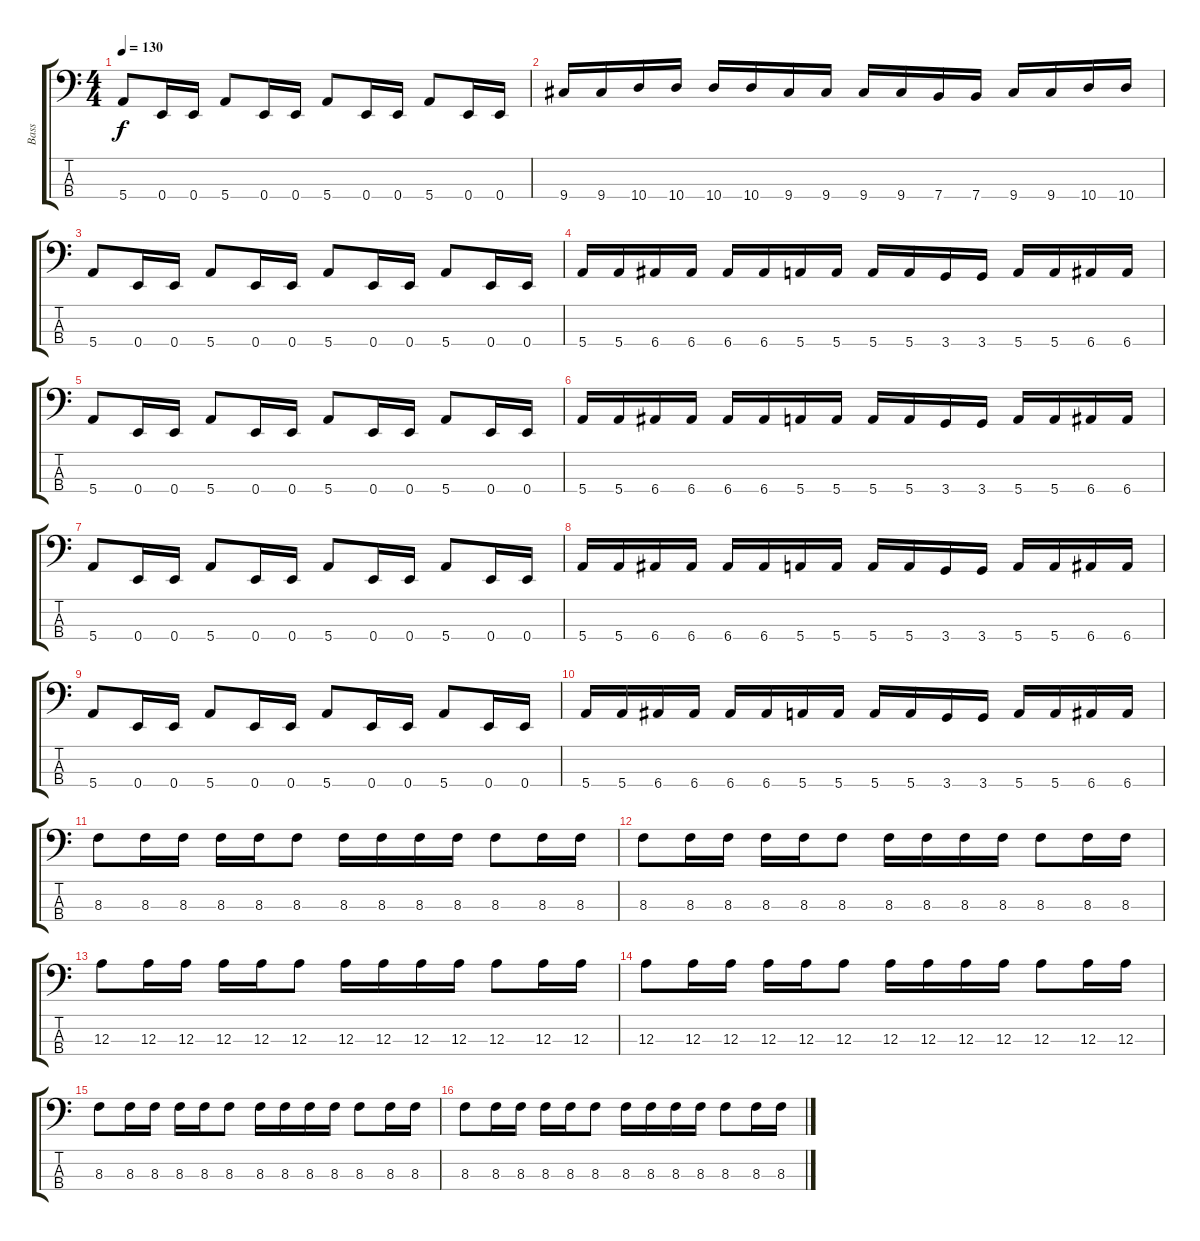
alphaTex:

\track ("Bass" "Bass") {instrument electricbasspick}
\staff {score tabs}
\tuning (G2 D2 A1 E1) {hide}
\ts (4 4)
\tempo 130
\clef f4
\ks c
5.4.8{dy f} 0.4.16 0.4.16 5.4.8 0.4.16 0.4.16 5.4.8 0.4.16 0.4.16 5.4.8 0.4.16 0.4.16 |
9.4.16 9.4.16 10.4.16 10.4.16 10.4.16 10.4.16 9.4.16 9.4.16 9.4.16 9.4.16 7.4.16 7.4.16 9.4.16 9.4.16 10.4.16 10.4.16 |
5.4.8 0.4.16 0.4.16 5.4.8 0.4.16 0.4.16 5.4.8 0.4.16 0.4.16 5.4.8 0.4.16 0.4.16 |
5.4.16 5.4.16 6.4.16 6.4.16 6.4.16 6.4.16 5.4.16 5.4.16 5.4.16 5.4.16 3.4.16 3.4.16 5.4.16 5.4.16 6.4.16 6.4.16 |
5.4.8 0.4.16 0.4.16 5.4.8 0.4.16 0.4.16 5.4.8 0.4.16 0.4.16 5.4.8 0.4.16 0.4.16 |
5.4.16 5.4.16 6.4.16 6.4.16 6.4.16 6.4.16 5.4.16 5.4.16 5.4.16 5.4.16 3.4.16 3.4.16 5.4.16 5.4.16 6.4.16 6.4.16 |
5.4.8 0.4.16 0.4.16 5.4.8 0.4.16 0.4.16 5.4.8 0.4.16 0.4.16 5.4.8 0.4.16 0.4.16 |
5.4.16 5.4.16 6.4.16 6.4.16 6.4.16 6.4.16 5.4.16 5.4.16 5.4.16 5.4.16 3.4.16 3.4.16 5.4.16 5.4.16 6.4.16 6.4.16 |
5.4.8 0.4.16 0.4.16 5.4.8 0.4.16 0.4.16 5.4.8 0.4.16 0.4.16 5.4.8 0.4.16 0.4.16 |
5.4.16 5.4.16 6.4.16 6.4.16 6.4.16 6.4.16 5.4.16 5.4.16 5.4.16 5.4.16 3.4.16 3.4.16 5.4.16 5.4.16 6.4.16 6.4.16 |
8.3.8 8.3.16 8.3.16 8.3.16 8.3.16 8.3.8 8.3.16 8.3.16 8.3.16 8.3.16 8.3.8 8.3.16 8.3.16 |
8.3.8 8.3.16 8.3.16 8.3.16 8.3.16 8.3.8 8.3.16 8.3.16 8.3.16 8.3.16 8.3.8 8.3.16 8.3.16 |
12.3.8 12.3.16 12.3.16 12.3.16 12.3.16 12.3.8 12.3.16 12.3.16 12.3.16 12.3.16 12.3.8 12.3.16 12.3.16 |
12.3.8 12.3.16 12.3.16 12.3.16 12.3.16 12.3.8 12.3.16 12.3.16 12.3.16 12.3.16 12.3.8 12.3.16 12.3.16 |
8.3.8 8.3.16 8.3.16 8.3.16 8.3.16 8.3.8 8.3.16 8.3.16 8.3.16 8.3.16 8.3.8 8.3.16 8.3.16 |
8.3.8 8.3.16 8.3.16 8.3.16 8.3.16 8.3.8 8.3.16 8.3.16 8.3.16 8.3.16 8.3.8 8.3.16 8.3.16
